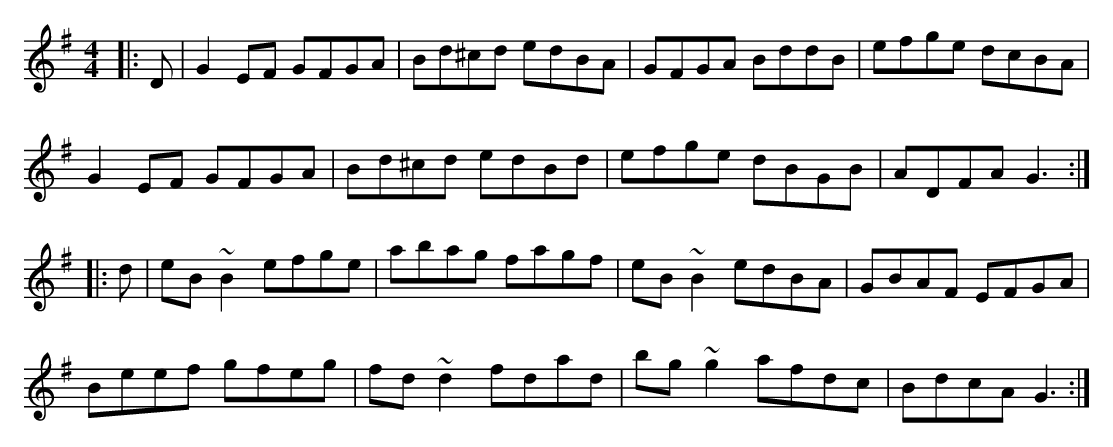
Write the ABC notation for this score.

X:1
M:4/4
K:G
|:D|G2EF GFGA|Bd^cd edBA|GFGA BddB|efge dcBA|
G2EF GFGA|Bd^cd edBd|efge dBGB|ADFA G3:|
|:d|eB~B2 efge|abag fagf|eB~B2 edBA|GBAF EFGA|
Beef gfeg|fd~d2 fdad|bg~g2 afdc|BdcA G3:|
